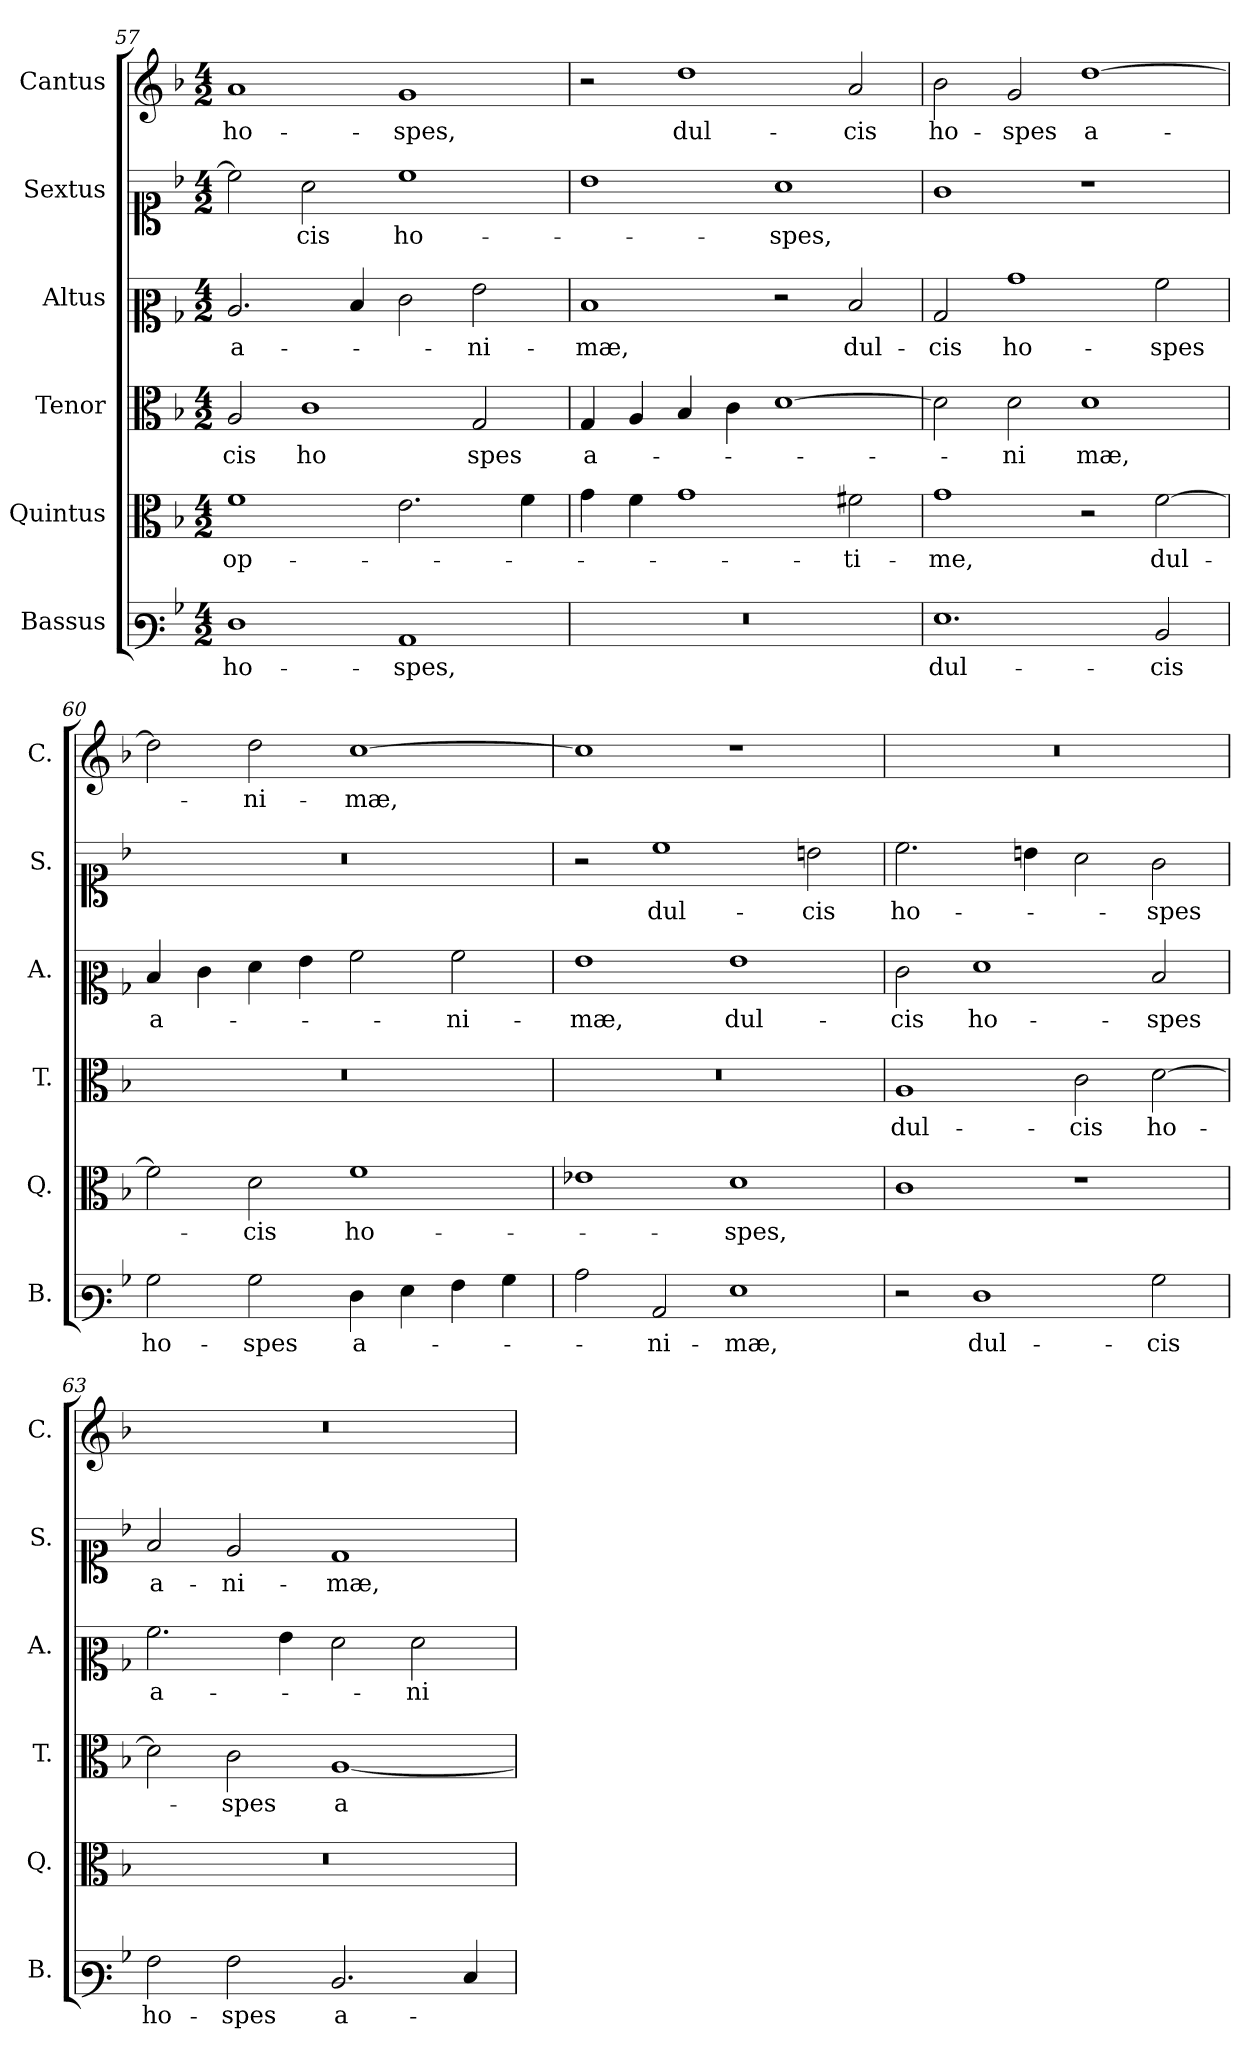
**kern	**text	**kern	**text	**kern	**text	**kern	**text	**kern	**text	**kern	**text
*part6	*part6	*part5	*part5	*part4	*part4	*part3	*part3	*part2	*part2	*part1	*part1
*staff6	*staff6	*staff5	*staff5	*staff4	*staff4	*staff3	*staff3	*staff2	*staff2	*staff1	*staff1
*I"Bassus	*	*I"Quintus	*	*I"Tenor	*	*I"Altus	*	*I"Sextus	*	*I"Cantus	*
*I'B.	*	*I'Q.	*	*I'T.	*	*I'A.	*	*I'S.	*	*I'C.	*
*clefF3	*	*clefC3	*	*clefC3	*	*clefC2	*	*clefC1	*	*clefG2	*
*k[b-]	*	*k[b-]	*	*k[b-]	*	*k[b-]	*	*k[b-]	*	*k[b-]	*
*M4/2	*	*M4/2	*	*M4/2	*	*M4/2	*	*M4/2	*	*M4/2	*
=57	=57	=57	=57	=57	=57	=57	=57	=57	=57	=57	=57
!	!LO:LY:b	!	!LO:LY:b	!	!LO:LY:b	!	!LO:LY:b	!	!	!	!LO:LY:b
1F	ho-	1f	op-	2A/	cis	2.c/	a-	2cc\]	.	1a	ho-
!	!	!	!	!	!LO:LY:b	!	!	!	!LO:LY:b	!	!
.	.	.	.	1c	ho	.	.	2a\	-cis	.	.
.	.	.	.	.	.	4d/	.	.	.	.	.
!	!LO:LY:b	!	!	!	!	!	!	!	!LO:LY:b	!	!LO:LY:b
1C	-spes,	2.e\	.	.	.	2e\	.	1cc	ho-	1g	-spes,
!	!	!	!	!	!LO:LY:b	!	!LO:LY:b	!	!	!	!
.	.	.	.	2G/	-spes	2g\	-ni-	.	.	.	.
.	.	4f\	.	.	.	.	.	.	.	.	.
!!LO:LB:g=z
=58	=58	=58	=58	=58	=58	=58	=58	=58	=58	=58	=58
!	!	!	!	!	!LO:LY:b	!	!LO:LY:b	!	!	!	!
0r	.	4g\	.	4G/	a-	1d	-mæ,	1b-	.	2r	.
.	.	4f\	.	4A/	.	.	.	.	.	.	.
!	!	!	!	!	!	!	!	!	!	!	!LO:LY:b
.	.	1g	.	4B-/	.	.	.	.	.	1dd	dul-
.	.	.	.	4c\	.	.	.	.	.	.	.
!	!	!	!	!	!	!	!	!	!LO:LY:b	!	!
.	.	.	.	[1d	.	2r	.	1a	-spes,	.	.
!	!	!	!LO:LY:b	!	!	!	!LO:LY:b	!	!	!	!LO:LY:b
.	.	2f#X\	-ti-	.	.	2d/	dul-	.	.	2a/	-cis
=59	=59	=59	=59	=59	=59	=59	=59	=59	=59	=59	=59
!	!LO:LY:b	!	!LO:LY:b	!	!	!	!LO:LY:b	!	!	!	!LO:LY:b
1.G	dul-	1g	-me,	2d\]	.	2B-/	-cis	1g	.	2b-\	ho-
!	!	!	!	!	!LO:LY:b	!	!LO:LY:b	!	!	!	!LO:LY:b
.	.	.	.	2d\	ni	1b-	ho-	.	.	2g/	-spes
!	!	!	!	!	!LO:LY:b	!	!	!	!	!	!LO:LY:b
.	.	2r	.	1d	-mæ,	.	.	1r	.	[1dd	a-
!	!LO:LY:b	!	!LO:LY:b	!	!	!	!LO:LY:b	!	!	!	!
2D/	-cis	[2f\	dul-	.	.	2a\	-spes	.	.	.	.
=60	=60	=60	=60	=60	=60	=60	=60	=60	=60	=60	=60
!	!LO:LY:b	!	!	!	!	!	!LO:LY:b	!	!	!	!
2B-\	ho-	2f\]	.	0r	.	4d/	a-	0r	.	2dd\]	.
.	.	.	.	.	.	4e\	.	.	.	.	.
!	!LO:LY:b	!	!LO:LY:b	!	!	!	!	!	!	!	!LO:LY:b
2B-\	-spes	2d\	cis	.	.	4f\	.	.	.	2dd\	-ni-
.	.	.	.	.	.	4g\	.	.	.	.	.
!	!LO:LY:b	!	!LO:LY:b	!	!	!	!	!	!	!	!LO:LY:b
4F\	a-	1f	ho-	.	.	2a\	.	.	.	[1cc	-mæ,
4G\	.	.	.	.	.	.	.	.	.	.	.
!	!	!	!	!	!	!	!LO:LY:b	!	!	!	!
4A\	.	.	.	.	.	2a\	-ni-	.	.	.	.
4B-\	.	.	.	.	.	.	.	.	.	.	.
=61	=61	=61	=61	=61	=61	=61	=61	=61	=61	=61	=61
!	!	!	!	!	!	!	!LO:LY:b	!	!	!	!
2c\	.	1e-X	.	0r	.	1g	-mæ,	2r	.	1cc]	.
!	!LO:LY:b	!	!	!	!	!	!	!	!LO:LY:b	!	!
2C/	-ni-	.	.	.	.	.	.	1cc	dul-	.	.
!	!LO:LY:b	!	!LO:LY:b	!	!	!	!LO:LY:b	!	!	!	!
1G	-mæ,	1d	-spes,	.	.	1g	dul-	.	.	1r	.
!	!	!	!	!	!	!	!	!	!LO:LY:b	!	!
.	.	.	.	.	.	.	.	2bn\	-cis	.	.
=62	=62	=62	=62	=62	=62	=62	=62	=62	=62	=62	=62
!	!	!	!	!	!LO:LY:b	!	!LO:LY:b	!	!LO:LY:b	!	!
2r	.	1c	.	1A	dul-	2e\	-cis	2.cc\	ho-	0r	.
!	!LO:LY:b	!	!	!	!	!	!LO:LY:b	!	!	!	!
1F	dul-	.	.	.	.	1f	ho-	.	.	.	.
.	.	.	.	.	.	.	.	4bn\	.	.	.
!	!	!	!	!	!LO:LY:b	!	!	!	!	!	!
.	.	1r	.	2c\	cis	.	.	2a\	.	.	.
!	!LO:LY:b	!	!	!	!LO:LY:b	!	!LO:LY:b	!	!LO:LY:b	!	!
2B-\	-cis	.	.	[2d\	ho-	2d/	-spes	2g\	-spes	.	.
=63	=63	=63	=63	=63	=63	=63	=63	=63	=63	=63	=63
!	!LO:LY:b	!	!	!	!	!	!LO:LY:b	!	!LO:LY:b	!	!
2A\	ho-	0r	.	2d\]	.	2.a\	a-	2f/	a-	0r	.
!	!LO:LY:b	!	!	!	!LO:LY:b	!	!	!	!LO:LY:b	!	!
2A\	-spes	.	.	2c\	spes	.	.	2e/	-ni-	.	.
.	.	.	.	.	.	4g\	.	.	.	.	.
!	!LO:LY:b	!	!	!	!LO:LY:b	!	!	!	!LO:LY:b	!	!
2.D/	a-	.	.	[1A	a-	2f\	.	1d	-mæ,	.	.
!	!	!	!	!	!	!	!LO:LY:b	!	!	!	!
.	.	.	.	.	.	2f\	-ni-	.	.	.	.
4E/	.	.	.	.	.	.	.	.	.	.	.
=	=	=	=	=	=	=	=	=	=	=	=
*-	*-	*-	*-	*-	*-	*-	*-	*-	*-	*-	*-
